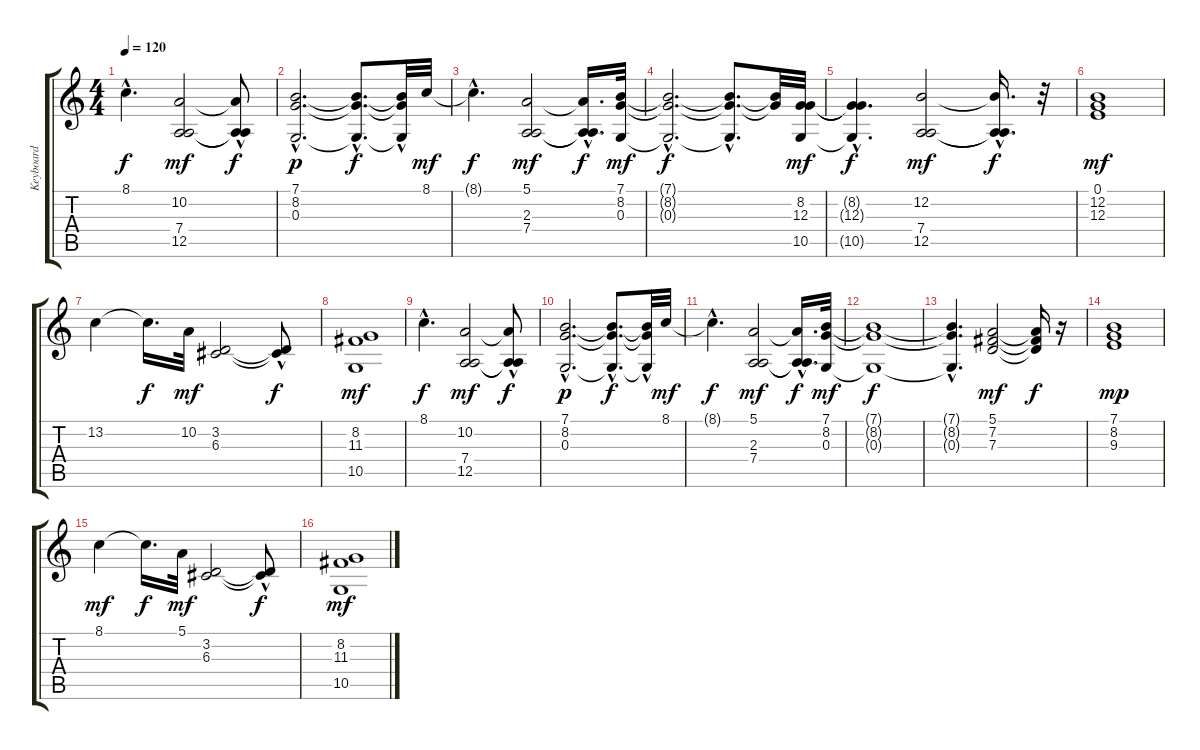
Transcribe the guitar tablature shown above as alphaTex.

\track ("Keyboard" "Keyboard") {instrument pad7halo}
\staff {score tabs}
\tuning (E4 B3 G3 D3 A2 E2) {hide}
\ts (4 4)
\tempo 120
\clef g2
\ks c
8.1{hac}.4{d dy f} (10.2 7.4 12.5).2{dy mf} (10.2{t} 7.4{hac t} 12.5{hac t}).8{dy f} |
(7.1{hac} 8.2{hac} 0.3{hac}).2{d dy p} (7.1{hac t} 8.2{hac t} 0.3{hac t}).8{d dy f} (7.1{t} 8.2{hac t} 0.3{hac t}).32 8.1.32{dy mf} |
8.1{hac t}.4{d dy f} (5.1 2.3 7.4).2{dy mf} (5.1{t} 2.3{t} 7.4{hac t}).16{d dy f} (7.1 8.2 0.3).32{dy mf} |
(7.1{hac t} 8.2{hac t} 0.3{hac t}).2{d dy f} (7.1{hac t} 8.2{hac t} 0.3{hac t}).8{d} (7.1{t} 8.2{t}).32 (8.2 12.3 10.5).32{dy mf} |
(8.2{t} 12.3{hac t} 10.5{t}).4{d dy f} (12.2 7.4 12.5).2{dy mf} (12.2{hac t} 7.4{hac t} 12.5{hac t}).16{d dy f} r.32 |
(0.1 12.2 12.3).1{dy mf} |
13.2.4 13.2{t}.16{d dy f} 10.2.32{dy mf} (3.2 6.3).2 (3.2{hac t} 6.3{t}).8{dy f} |
(8.2 11.3 10.5).1{dy mf} |
8.1{hac}.4{d dy f} (10.2 7.4 12.5).2{dy mf} (10.2{t} 7.4{hac t} 12.5{hac t}).8{dy f} |
(7.1{hac} 8.2{hac} 0.3{hac}).2{d dy p} (7.1{hac t} 8.2{hac t} 0.3{hac t}).8{d dy f} (7.1{t} 8.2{hac t} 0.3{hac t}).32 8.1.32{dy mf} |
8.1{hac t}.4{d dy f} (5.1 2.3 7.4).2{dy mf} (5.1{t} 2.3{t} 7.4{hac t}).16{d dy f} (7.1 8.2 0.3).32{dy mf} |
(7.1{t} 8.2{t} 0.3{t}).1{dy f} |
(7.1{hac t} 8.2{t} 0.3{t}).4{d} (5.1 7.2 7.3).2{dy mf} (5.1{t} 7.2{t} 7.3{t}).16{dy f} r.16 |
(7.1 8.2 9.3).1{dy mp} |
8.1.4{dy mf} 8.1{t}.16{d dy f} 5.1.32{dy mf} (3.2 6.3).2 (3.2{hac t} 6.3{t}).8{dy f} |
(8.2 11.3 10.5).1{dy mf}
